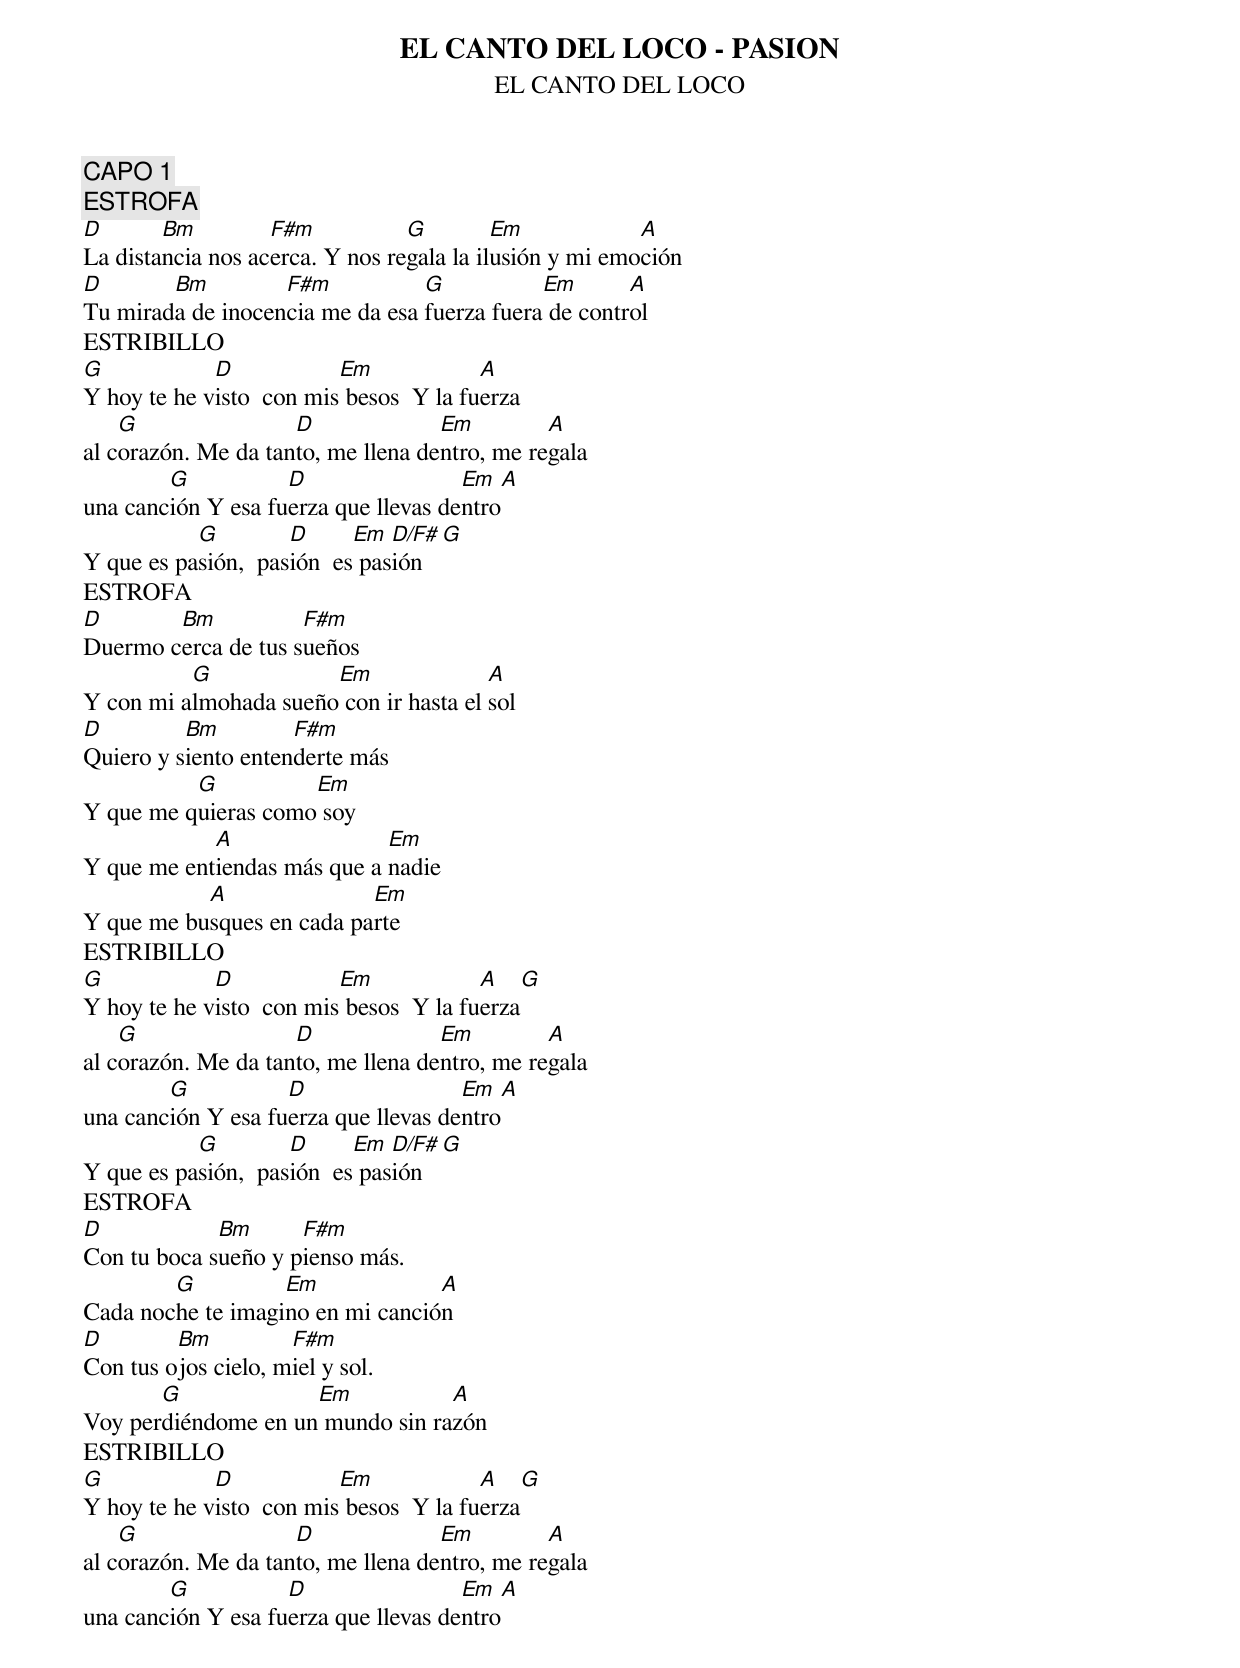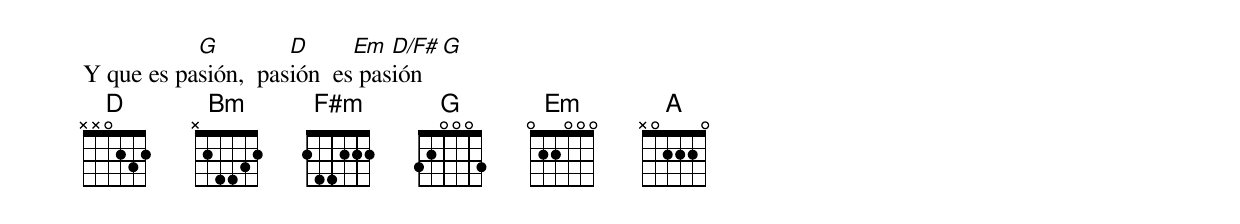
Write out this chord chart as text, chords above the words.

EL CANTO DEL LOCO - PASION
EL CANTO DEL LOCO
CAPO 1
ESTROFA
D       Bm         F#m           G         Em            A
La distancia nos acerca. Y nos regala la ilusión y mi emoción
D       Bm         F#m           G           Em       A
Tu mirada de inocencia me da esa fuerza fuera de control
ESTRIBILLO
G            D            Em             A
Y hoy te he visto  con mis besos  Y la fuerza
    G                D              Em         A
al corazón. Me da tanto, me llena dentro, me regala
        G           D                 Em  A
una canción Y esa fuerza que llevas dentro
           G         D      Em  D/F# G
Y que es pasión,  pasión  es pasión
ESTROFA
D       Bm           F#m
Duermo cerca de tus sueños
          G            Em               A
Y con mi almohada sueño con ir hasta el sol
D         Bm         F#m
Quiero y siento entenderte más
          G          Em
Y que me quieras como soy
            A                Em
Y que me entiendas más que a nadie
           A               Em
Y que me busques en cada parte
ESTRIBILLO
G            D            Em             A           G
Y hoy te he visto  con mis besos  Y la fuerza
    G                D              Em         A
al corazón. Me da tanto, me llena dentro, me regala
        G           D                 Em  A
una canción Y esa fuerza que llevas dentro
           G         D      Em  D/F# G
Y que es pasión,  pasión  es pasión
ESTROFA
D            Bm      F#m
Con tu boca sueño y pienso más.
        G          Em             A
Cada noche te imagino en mi canción
D        Bm          F#m
Con tus ojos cielo, miel y sol.
       G             Em           A
Voy perdiéndome en un mundo sin razón
ESTRIBILLO
G            D            Em             A           G
Y hoy te he visto  con mis besos  Y la fuerza
    G                D              Em         A
al corazón. Me da tanto, me llena dentro, me regala
        G           D                 Em  A
una canción Y esa fuerza que llevas dentro
           G         D      Em  D/F# G
Y que es pasión,  pasión  es pasión
